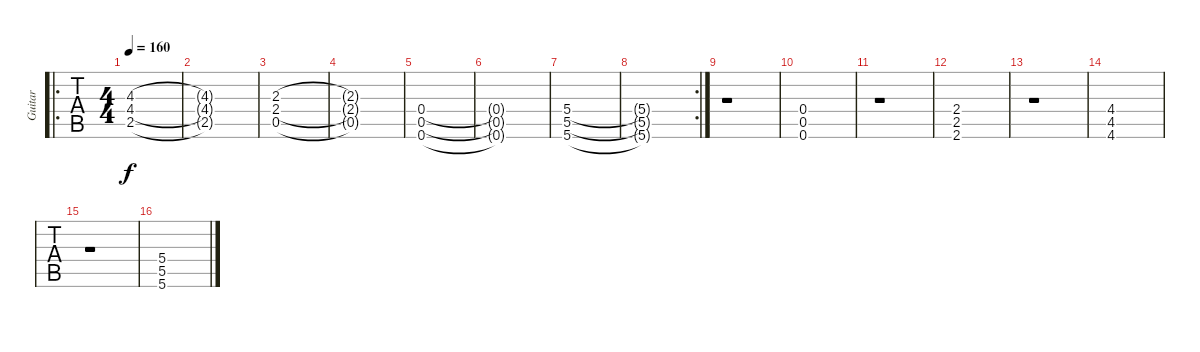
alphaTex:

\track ("Guitar" "Guitar") {instrument overdrivenguitar}
\staff {tabs}
\tuning (D4 A3 F3 C3 G2 C2) {hide}
\ro
\ts (4 4)
\tempo 160
\clef g2
\ks c
(4.3 4.4 2.5).1{dy f} |
(4.3{t} 4.4{t} 2.5{t}).1 |
(2.3 2.4 0.5).1 |
(2.3{t} 2.4{t} 0.5{t}).1 |
(0.4 0.5 0.6).1 |
(0.4{t} 0.5{t} 0.6{t}).1 |
(5.4 5.5 5.6).1 |
\rc 2
(5.4{t} 5.5{t} 5.6{t}).1 |
r.1 |
(0.4 0.5 0.6).1 |
r.1 |
(2.4 2.5 2.6).1 |
r.1 |
(4.4 4.5 4.6).1 |
r.1 |
(5.4 5.5 5.6).1
